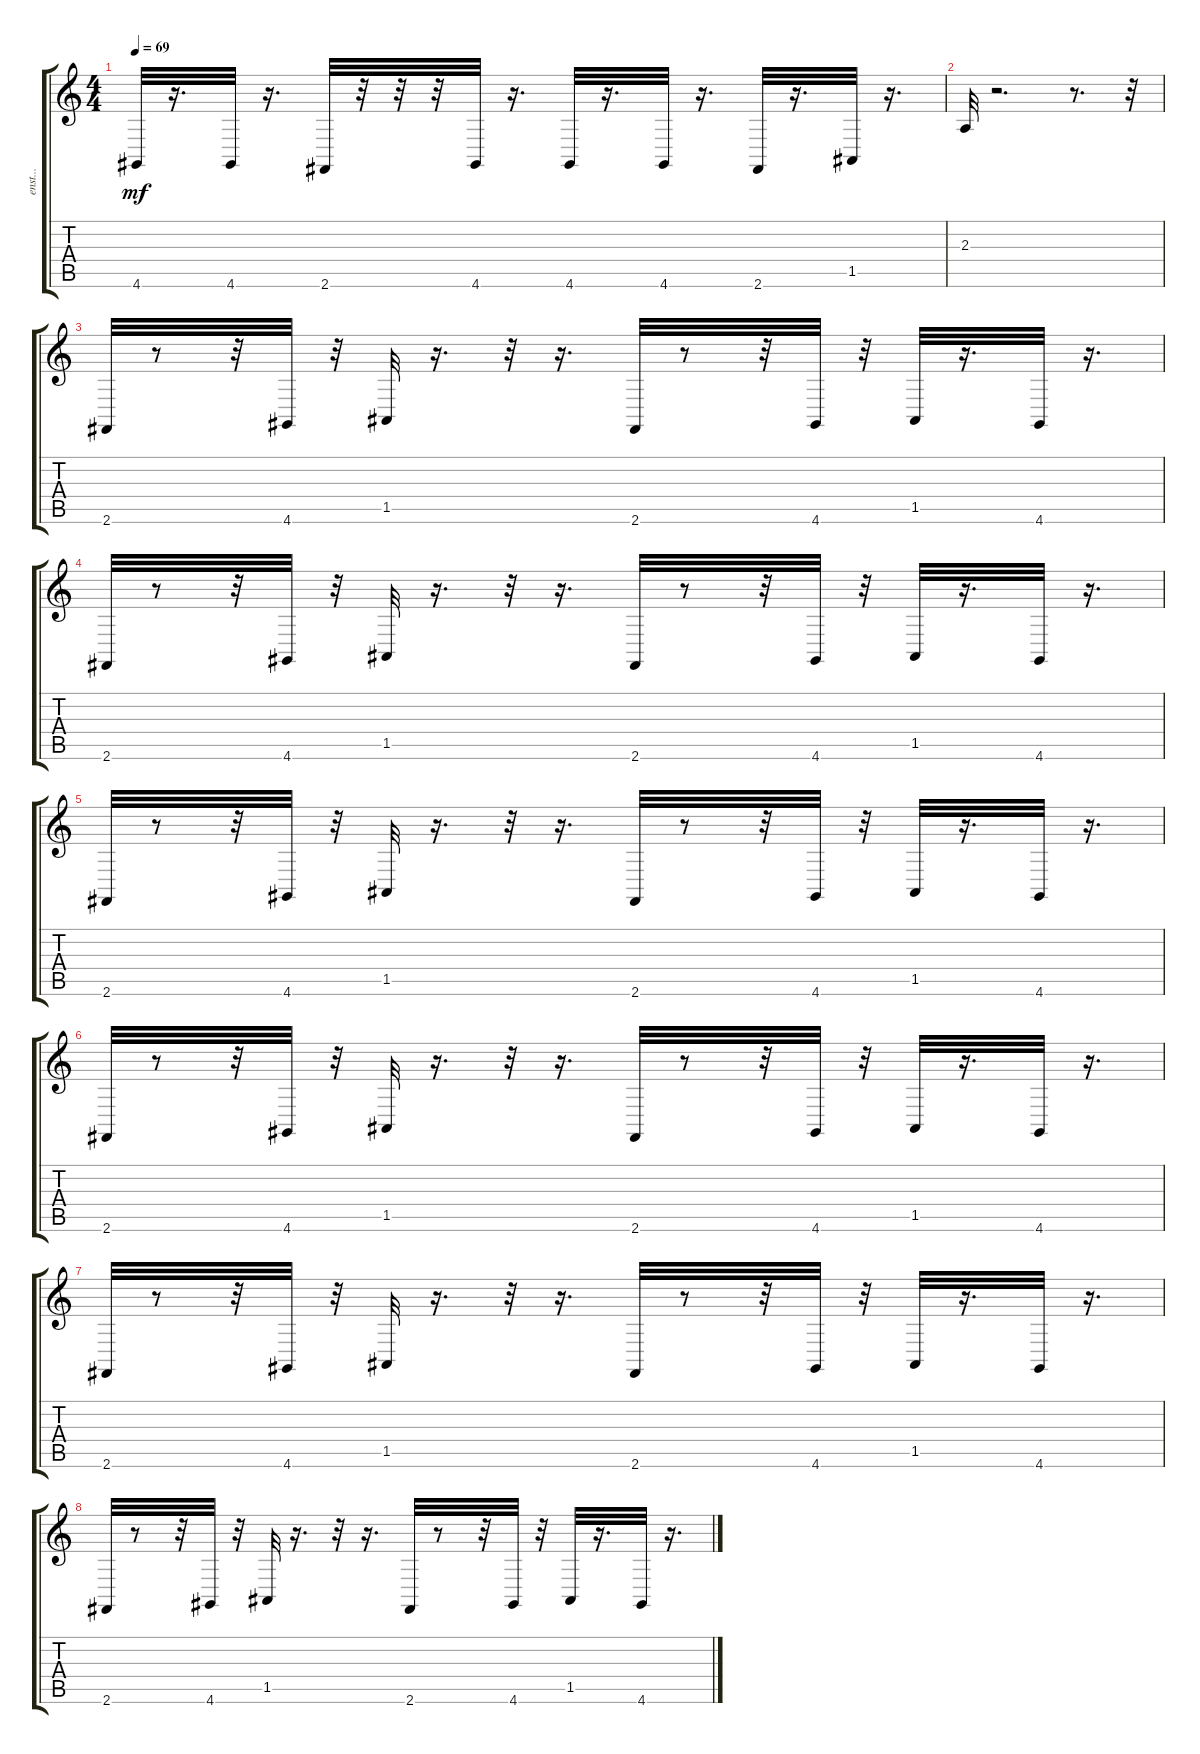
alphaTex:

\track ("enst..." "enst...") {instrument drawbarorgan}
\staff {score tabs}
\tuning (E4 B3 G3 D3 A2 E2) {hide}
\ts (4 4)
\tempo 69
\clef g2
\ks c
4.6.32{dy mf} r.16{d} 4.6.32 r.16{d} 2.6.32 r.32 r.32 r.32 4.6.32 r.16{d} 4.6.32 r.16{d} 4.6.32 r.16{d} 2.6.32 r.16{d} 1.5.32 r.16{d} |
2.3.32 r.2{d} r.8{d} r.32 |
2.6.32 r.8 r.32 4.6.32 r.32 1.5.32 r.16{d} r.32 r.16{d} 2.6.32 r.8 r.32 4.6.32 r.32 1.5.32 r.16{d} 4.6.32 r.16{d} |
2.6.32 r.8 r.32 4.6.32 r.32 1.5.32 r.16{d} r.32 r.16{d} 2.6.32 r.8 r.32 4.6.32 r.32 1.5.32 r.16{d} 4.6.32 r.16{d} |
2.6.32 r.8 r.32 4.6.32 r.32 1.5.32 r.16{d} r.32 r.16{d} 2.6.32 r.8 r.32 4.6.32 r.32 1.5.32 r.16{d} 4.6.32 r.16{d} |
2.6.32 r.8 r.32 4.6.32 r.32 1.5.32 r.16{d} r.32 r.16{d} 2.6.32 r.8 r.32 4.6.32 r.32 1.5.32 r.16{d} 4.6.32 r.16{d} |
2.6.32 r.8 r.32 4.6.32 r.32 1.5.32 r.16{d} r.32 r.16{d} 2.6.32 r.8 r.32 4.6.32 r.32 1.5.32 r.16{d} 4.6.32 r.16{d} |
2.6.32 r.8 r.32 4.6.32 r.32 1.5.32 r.16{d} r.32 r.16{d} 2.6.32 r.8 r.32 4.6.32 r.32 1.5.32 r.16{d} 4.6.32 r.16{d}
